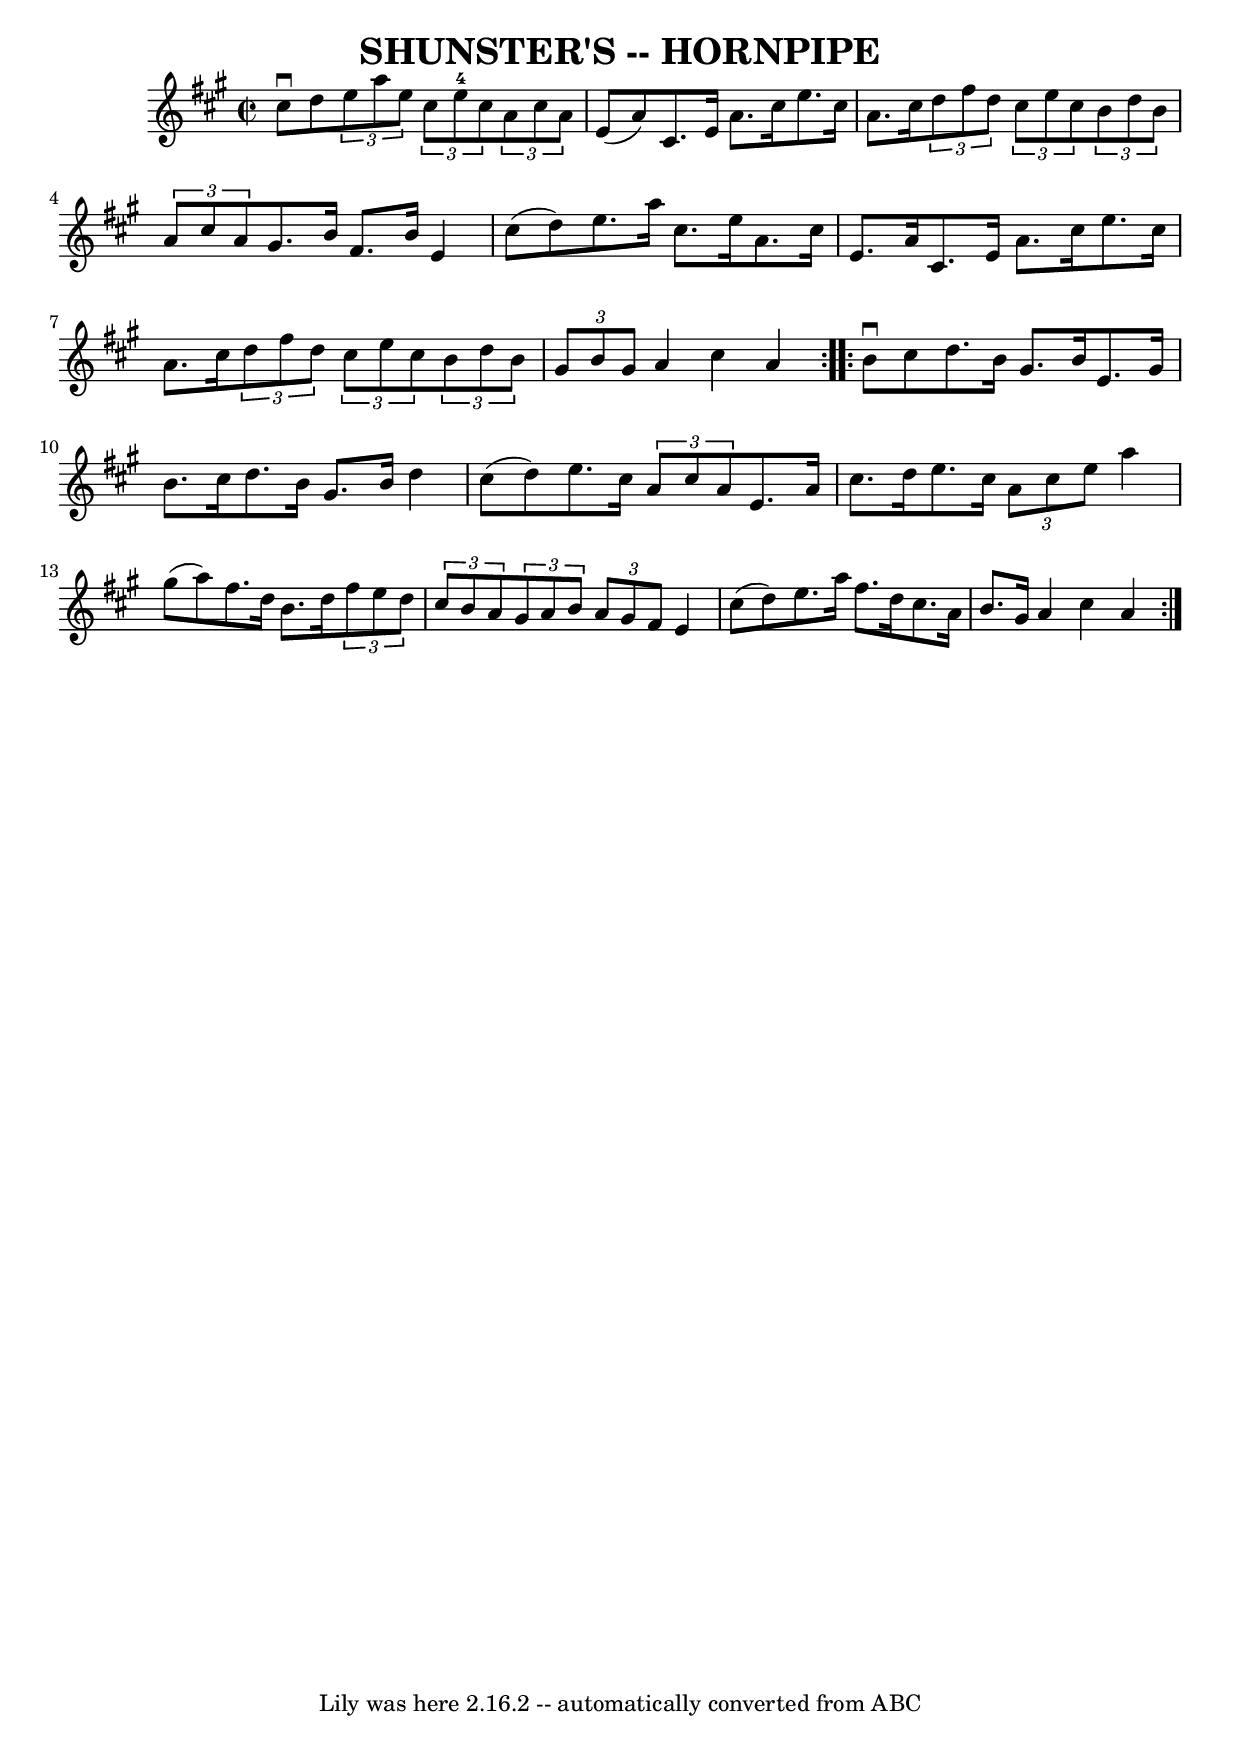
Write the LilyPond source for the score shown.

\version "2.16.2"
\include "Mammoth.ily"
\header {
	%% book = "Ryan's Mammoth Collection of Fiddle Tunes"
	crossRefNumber = "1"
	footnotes = ""
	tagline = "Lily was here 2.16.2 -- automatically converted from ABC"
	title = "SHUNSTER'S -- HORNPIPE"
}
voicedefault =  {


\repeat volta 2 {
\override Staff.TimeSignature #'style = #'C
 \time 2/2 
\key a \major cis''8^\downbow d''8        |
   
\times 2/3 { e''8 a''8 e''8  }   \times 2/3 { cis''8 e''8-4   
cis''8  }   \times 2/3 { a'8 cis''8 a'8  } e'8 (a'8)   |
 
 cis'8. e'16 a'8. cis''16 e''8. cis''16 a'8. cis''16      
  |
   \times 2/3 { d''8 fis''8 d''8  }   \times 2/3 { cis''8   
 e''8 cis''8  }   \times 2/3 { b'8 d''8 b'8  }   \times 2/3 { a'8  
 cis''8 a'8  }   |
 gis'8. b'16 fis'8. b'16 e'4    
cis''8 (d''8)   |
     |
 e''8. a''16 cis''8.    
e''16 a'8. cis''16 e'8. a'16    |
 cis'8. e'16 a'8.   
 cis''16 e''8. cis''16 a'8. cis''16        |
   \times 2/3 {  
 d''8 fis''8 d''8  }   \times 2/3 { cis''8 e''8 cis''8  }   
\times 2/3 { b'8 d''8 b'8  }   \times 2/3 { gis'8 b'8 gis'8  }  
 |
 a'4 cis''4 a'4    }     \repeat volta 2 { b'8^\downbow   
cis''8        |
 d''8. b'16 gis'8. b'16 e'8. gis'16    
b'8. cis''16    |
 d''8. b'16 gis'8. b'16 d''4 cis''8 
(d''8)       |
 e''8. cis''16    \times 2/3 { a'8 cis''8  
 a'8  } e'8. a'16 cis''8. d''16    |
 e''8. cis''16    
\times 2/3 { a'8 cis''8 e''8  } a''4 gis''8 (a''8)   
|
     |
 fis''8. d''16 b'8. d''16    \times 2/3 {   
fis''8 e''8 d''8  }   \times 2/3 { cis''8 b'8 a'8  }   |
   
\times 2/3 { gis'8 a'8 b'8  }   \times 2/3 { a'8 gis'8 fis'8  } 
 e'4 cis''8 (d''8)       |
 e''8. a''16 fis''8.    
d''16 cis''8. a'16 b'8. gis'16    |
 a'4 cis''4 a'4   
 }   
}

\score{
    <<

	\context Staff="default"
	{
	    \voicedefault 
	}

    >>
	\layout {
	}
	\midi {}
}
